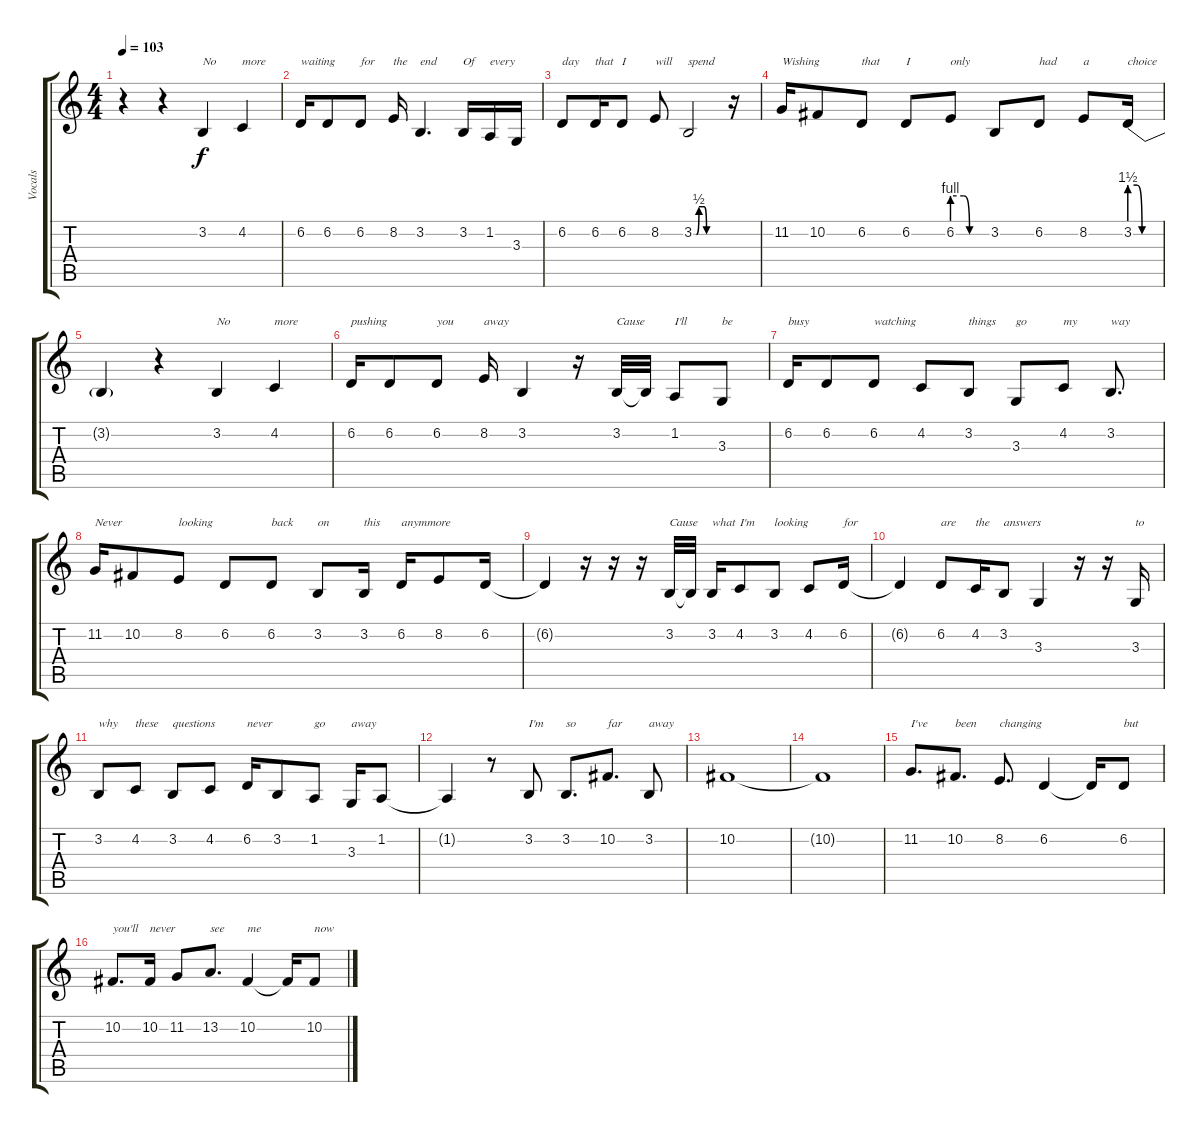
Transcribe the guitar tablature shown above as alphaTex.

\track ("Vocals" "Vocals") {instrument frenchhorn}
\staff {score tabs}
\tuning (Db4 Ab3 E3 B2 Gb2 B1) {hide}
\ts (4 4)
\tempo 103
\clef g2
\ks c
r.4{dy f} r.4 3.2.4{txt "No"} 4.2.4{txt "more"} |
6.2.16{txt "waiting"} 6.2.8 6.2.8{txt "for"} 8.2.16{txt "the"} 3.2.4{d txt "end"} 3.2.16{txt "Of"} 1.2.16{txt "every"} 3.3.16 |
6.2.8{txt "day"} 6.2.16{txt "that"} 6.2.8{txt "I"} 8.2.8{txt "will"} 3.2{be (custom 0 0 5 0 10 2 20 2 25 0 60 0)}.2{txt "spend"} r.16 |
11.2.16{txt "Wishing"} 10.2.8 6.2.8{txt "that"} 6.2.8{txt "I"} 6.2{be (custom 0 4 20 4 30 0 60 0)}.8{txt "only"} 3.2.8 6.2.8{txt "had"} 8.2.8{txt "a"} 3.2{be (custom 0 6 15 6 25 0 60 0)}.16{txt "choice"} |
3.2{t}.4 r.4 3.2.4{txt "No"} 4.2.4{txt "more"} |
6.2.16{txt "pushing"} 6.2.8 6.2.8{txt "you"} 8.2.16{txt "away"} 3.2.4 r.16 3.2.32{txt "Cause"} 3.2{t}.32 1.2.8{txt "I'll"} 3.3.8{txt "be"} |
6.2.16{txt "busy"} 6.2.8 6.2.8{txt "watching"} 4.2.8 3.2.8{txt "things"} 3.3.8{txt "go"} 4.2.8{txt "my"} 3.2.8{d txt "way"} |
11.2.16{txt "Never"} 10.2.8 8.2.8{txt "looking"} 6.2.8 6.2.8{txt "back"} 3.2.8{txt "on"} 3.2.16{txt "this"} 6.2.16{txt "anymmore"} 8.2.8 6.2.16 |
6.2{t}.4 r.16 r.16 r.16 3.2.32{txt "Cause"} 3.2{t}.32 3.2.16{txt "what"} 4.2.8{txt "I'm"} 3.2.8{txt "looking"} 4.2.8 6.2.16{txt "for"} |
6.2{t}.4 6.2.8{txt "are"} 4.2.16{txt "the"} 3.2.8{txt "answers"} 3.3.4 r.16 r.16 3.3.16{txt "to"} |
3.2.8{txt "why"} 4.2.8{txt "these"} 3.2.8{txt "questions"} 4.2.8 6.2.16{txt "never"} 3.2.8 1.2.8{txt "go"} 3.3.16{txt "away"} 1.2.8 |
1.2{t}.4 r.8 3.2.8{txt "I'm"} 3.2.8{d txt "so"} 10.2.8{d txt "far"} 3.2.8{txt "away"} |
10.2.1 |
10.2{t}.1 |
11.2.8{d txt "I've"} 10.2.8{d txt "been"} 8.2.8{d txt "changing"} 6.2.4 6.2{t}.16 6.2.8{txt "but"} |
10.2.8{d txt "you'll"} 10.2.16{txt "never"} 11.2.8 13.2.8{d txt "see"} 10.2.4{txt "me"} 10.2{t}.16 10.2.8{txt "now"}
